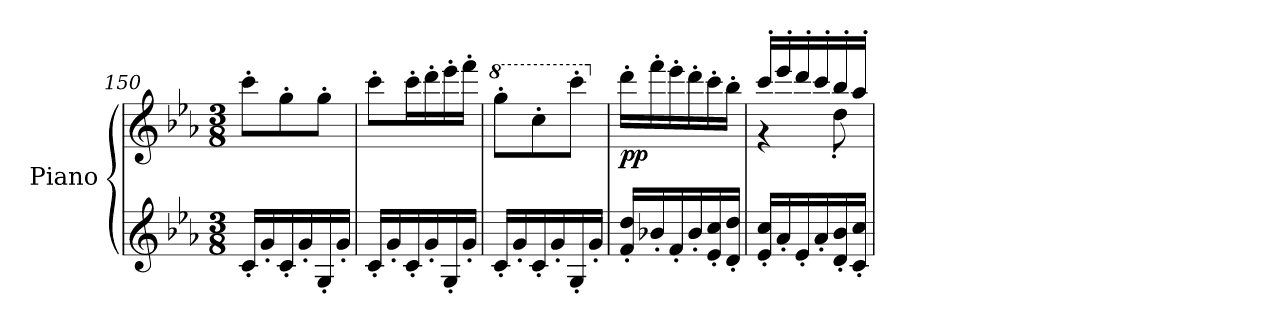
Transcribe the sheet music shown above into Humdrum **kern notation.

**kern	**kern	**dynam
*part1	*part1	*part1
*staff2	*staff1	*staff1/2
*I"Piano	*	*
*I'Pno.	*	*
*clefG2	*clefG2	*
*k[b-e-a-]	*k[b-e-a-]	*
*M3/8	*M3/8	*
=150	=150	=150
16c'/LL	8ccc'\L	.
16g'/	.	.
16c'/	8gg'\	.
16g'/	.	.
16G'/	8gg'\J	.
16g'/JJ	.	.
=151	=151	=151
16c'/LL	8ccc'\L	.
16g'/	.	.
16c'/	16ccc'\L	.
16g'/	16ddd'\	.
16G'/	16eee-'\	.
16g'/JJ	16fff'\JJ	.
=152	=152	=152
*	*8va	*
16c'/LL	8ggg'\L	.
16g'/	.	.
16c'/	8ccc'\	.
16g'/	.	.
16G'/	8cccc'\J	.
16g'/JJ	.	.
=153	=153	=153
*	*X8va	*
!	!	!LO:DY:b
16f/' 16dd/'LL	16ddd'\LL	pp
16b-X'/	16fff'\	.
16f'/	16eee-'\	.
16b-'/	16ddd'\	.
16e-/' 16cc/'	16ccc'\	.
16d/' 16dd/'JJ	16bb-'\JJ	.
=154	=154	=154
*	*^	*
16e-/' 16cc/'LL	16ccc'/LL	4r	.
16a-'/	16eee-'/	.	.
16e-'/	16ddd'/	.	.
16a-'/	16ccc'/	.	.
16d/' 16b-/'	16bb-'/	8dd'\	.
16c/' 16cc/'JJ	16aa-'/JJ	.	.
*	*v	*v	*
=	=	=
*-	*-	*-
